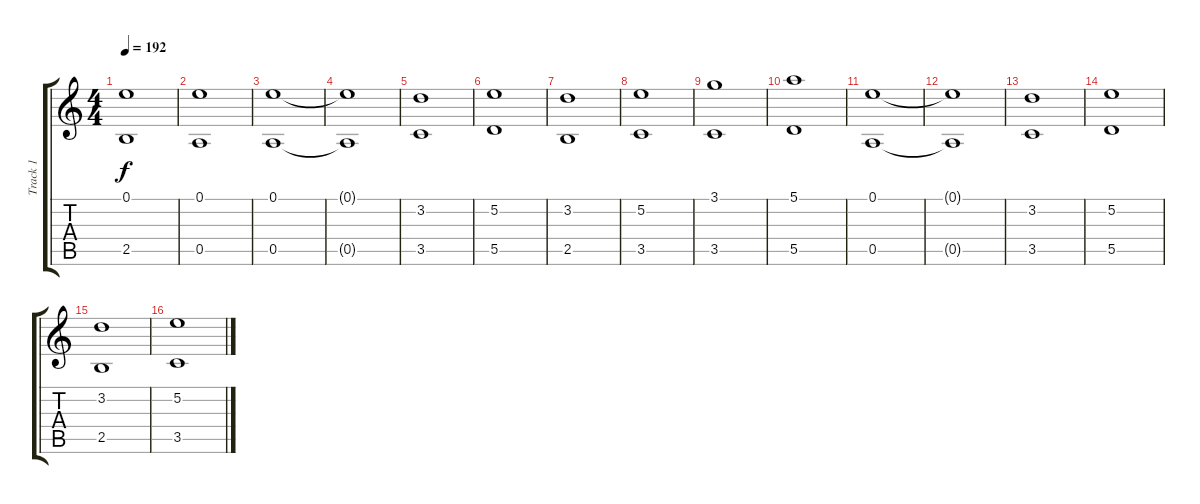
\track ("Track 1" "Track 1") {instrument acousticguitarsteel}
\staff {score tabs}
\tuning (E4 B3 G3 D3 A2 E2) {hide}
\ts (4 4)
\tempo 192
\clef g2
\ks c
(0.1 2.5).1{dy f} |
(0.1 0.5).1 |
(0.1 0.5).1 |
(0.1{t} 0.5{t}).1 |
(3.2 3.5).1 |
(5.2 5.5).1 |
(3.2 2.5).1 |
(5.2 3.5).1 |
(3.1 3.5).1 |
(5.1 5.5).1 |
(0.1 0.5).1 |
(0.1{t} 0.5{t}).1 |
(3.2 3.5).1 |
(5.2 5.5).1 |
(3.2 2.5).1 |
(5.2 3.5).1
